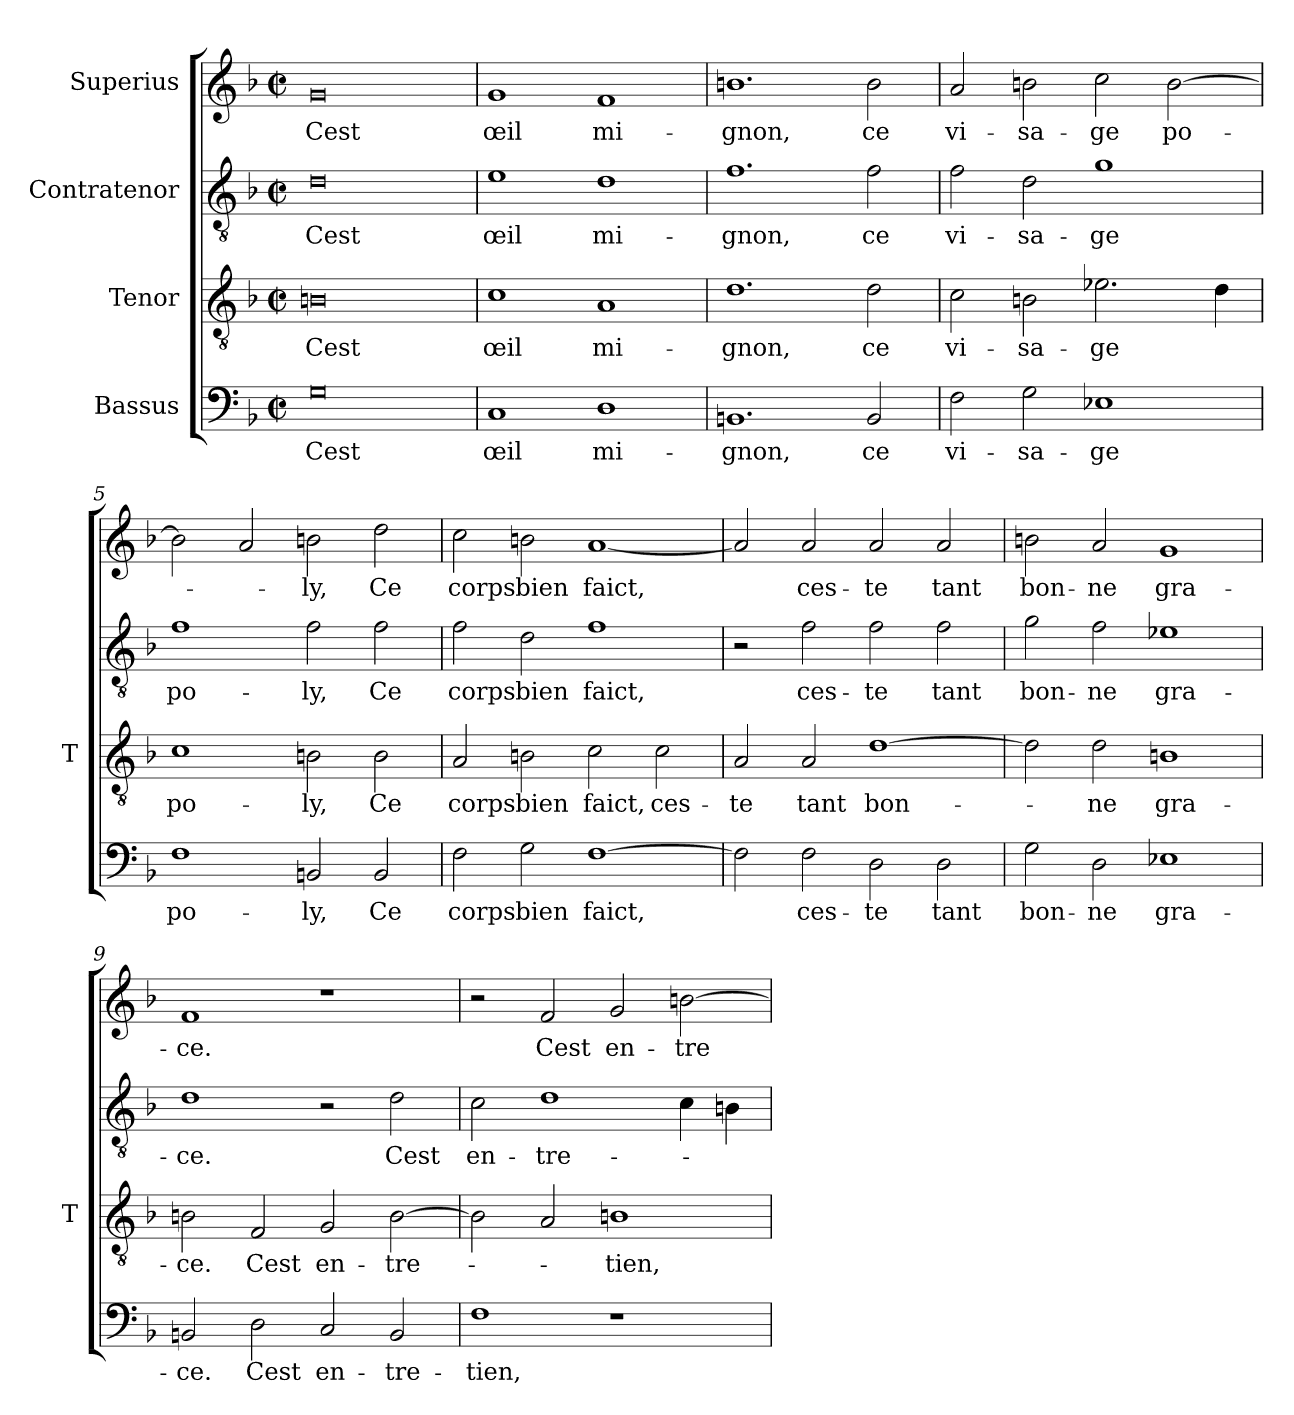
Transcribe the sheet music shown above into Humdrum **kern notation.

**kern	**text	**kern	**text	**kern	**text	**kern	**text
*part4	*part4	*part3	*part3	*part2	*part2	*part1	*part1
*staff4	*staff4	*staff3	*staff3	*staff2	*staff2	*staff1	*staff1
*I"Bassus	*	*I"Tenor	*	*I"Contratenor	*	*I"Superius	*
*	*	*I'T	*	*	*	*	*
*clefF4	*	*clefGv2	*	*clefGv2	*	*clefG2	*
*k[b-]	*	*k[b-]	*	*k[b-]	*	*k[b-]	*
*F:	*	*F:	*	*F:	*	*F:	*
*M2/2	*	*M2/2	*	*M2/2	*	*M2/2	*
*met(c|)	*	*met(c|)	*	*met(c|)	*	*met(c|)	*
=1	=1	=1	=1	=1	=1	=1	=1
0G	-Cest	0B	-Cest	0d	-Cest	0g	-Cest
=2	=2	=2	=2	=2	=2	=2	=2
1C	-œil	1c	-œil	1e	-œil	1g	-œil
1D	mi-	1A	mi-	1d	mi-	1f	mi-
=3	=3	=3	=3	=3	=3	=3	=3
1.BB	-gnon,	1.d	-gnon,	1.f	-gnon,	1.b	-gnon,
2BB	-ce	2d	-ce	2f	-ce	2b	-ce
=4	=4	=4	=4	=4	=4	=4	=4
2F	vi-	2c	vi-	2f	vi-	2a	vi-
2G	sa-	2B	sa-	2d	sa-	2b	sa-
1E-X	-ge	2.e-X	-ge	1g	-ge	2cc	-ge
.	.	.	.	.	.	[2b	po-
.	.	4d	.	.	.	.	.
=5	=5	=5	=5	=5	=5	=5	=5
1F	po-	1c	po-	1f	po-	2b]	.
.	.	.	.	.	.	2a	.
2BB	-ly,	2B	-ly,	2f	-ly,	2b	-ly,
2BB	-Ce	2B	-Ce	2f	-Ce	2dd	-Ce
!!LO:LB:g=z
=6	=6	=6	=6	=6	=6	=6	=6
2F	-corps	2A	-corps	2f	-corps	2cc	-corps
2G	-bien	2B	-bien	2d	-bien	2b	-bien
[1F	-faict,	2c	-faict,	1f	-faict,	[1a	-faict,
.	.	2c	ces-	.	.	.	.
=7	=7	=7	=7	=7	=7	=7	=7
2F]	.	2A	-te	2r	.	2a]	.
2F	ces-	2A	-tant	2f	ces-	2a	ces-
2D	-te	[1d	bon-	2f	-te	2a	-te
2D	-tant	.	.	2f	-tant	2a	-tant
=8	=8	=8	=8	=8	=8	=8	=8
2G	bon-	2d]	.	2g	bon-	2b	bon-
2D	-ne	2d	-ne	2f	-ne	2a	-ne
1E-X	gra-	1B	gra-	1e-X	gra-	1g	gra-
=9	=9	=9	=9	=9	=9	=9	=9
2BB	-ce.	2B	-ce.	1d	-ce.	1f	-ce.
2D	-Cest	2F	-Cest	.	.	.	.
2C	en-	2G	en-	2r	.	1r	.
2BB	tre-	[2B	tre-	2d	-Cest	.	.
=10	=10	=10	=10	=10	=10	=10	=10
1F	-tien,	2B]	.	2c	en-	2r	.
.	.	2A	.	1d	tre-	2f	-Cest
1r	.	1B	-tien,	.	.	2g	en-
.	.	.	.	4c	.	[2b	tre-
.	.	.	.	4B	.	.	.
=	=	=	=	=	=	=	=
*-	*-	*-	*-	*-	*-	*-	*-
